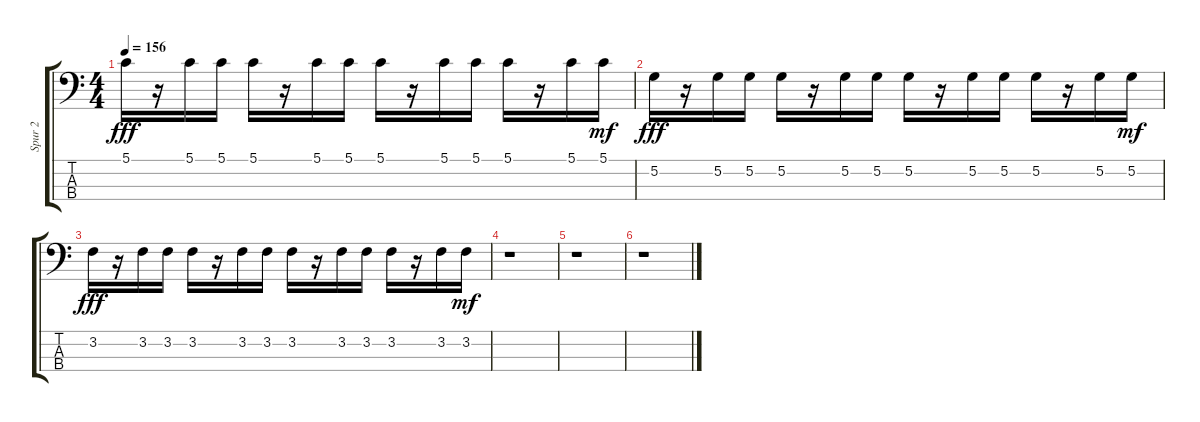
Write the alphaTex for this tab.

\track ("Spur 2" "Spur 2") {instrument electricbassfinger}
\staff {score tabs}
\tuning (G2 D2 A1 E1) {hide}
\ts (4 4)
\tempo 156
\clef f4
\ks c
5.1.16{dy fff} r.16 5.1.16 5.1.16 5.1.16 r.16 5.1.16 5.1.16 5.1.16 r.16 5.1.16 5.1.16 5.1.16 r.16 5.1.16 5.1.16{dy mf} |
5.2.16{dy fff} r.16 5.2.16 5.2.16 5.2.16 r.16 5.2.16 5.2.16 5.2.16 r.16 5.2.16 5.2.16 5.2.16 r.16 5.2.16 5.2.16{dy mf} |
3.2.16{dy fff} r.16 3.2.16 3.2.16 3.2.16 r.16 3.2.16 3.2.16 3.2.16 r.16 3.2.16 3.2.16 3.2.16 r.16 3.2.16 3.2.16{dy mf} |
r.1 |
r.1 |
r.1
